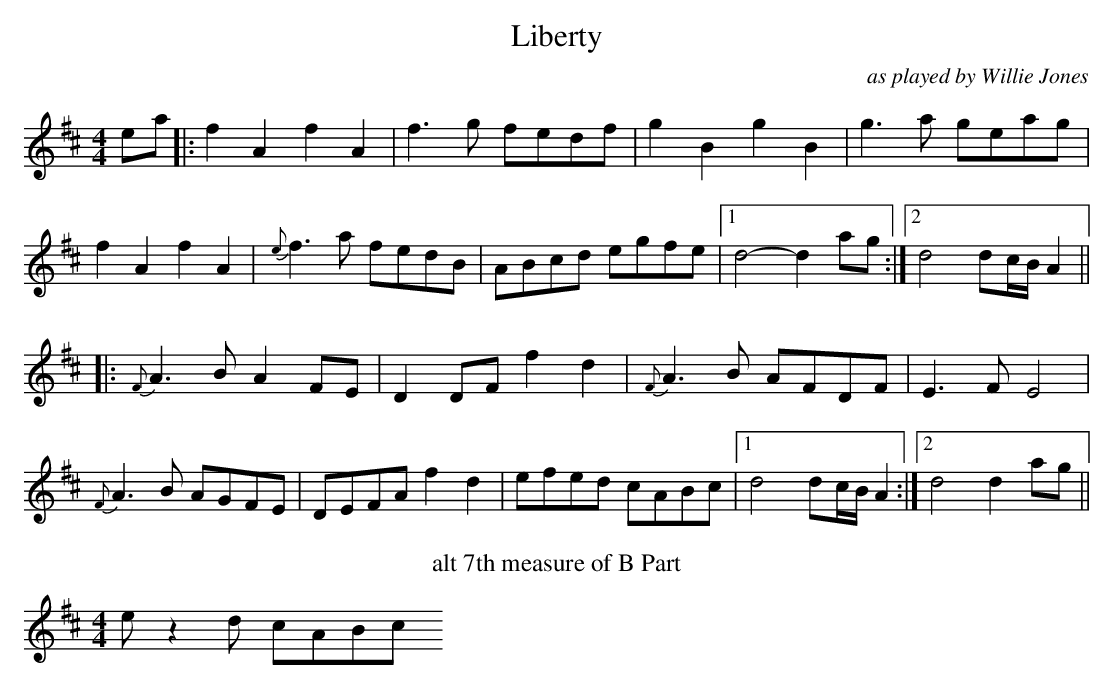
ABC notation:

X:1
T:Liberty
M:4/4
L:1/8
C:as played by Willie Jones
K:D
ea|:f2A2f2A2|f3g fedf|g2B2g2B2|g3a geag|
f2A2f2A2|{e}f3a fedB|ABcd egfe|1d4-d2 ag:|2 d4 dc/2B/2A2||
|:{F}A3B A2FE|D2DF f2d2|{F}A3B AFDF|E3F E4|
{F}A3B AGFE|DEFA f2d2|efed cABc|1d4 dc/2B/2A2:|2d4 d2 ag||
T:alt 7th measure of B Part
ez2d cABc
